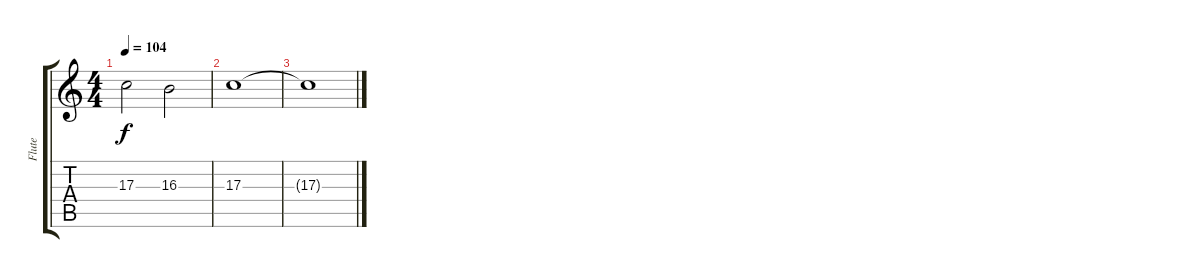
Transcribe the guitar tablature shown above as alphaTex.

\track ("Flute" "Flute") {instrument flute}
\staff {score tabs}
\tuning (E4 B3 G3 D3 A2 E2) {hide}
\ts (4 4)
\tempo 104
\clef g2
\ks c
17.3.2{dy f} 16.3.2 |
17.3.1 |
17.3{t}.1
